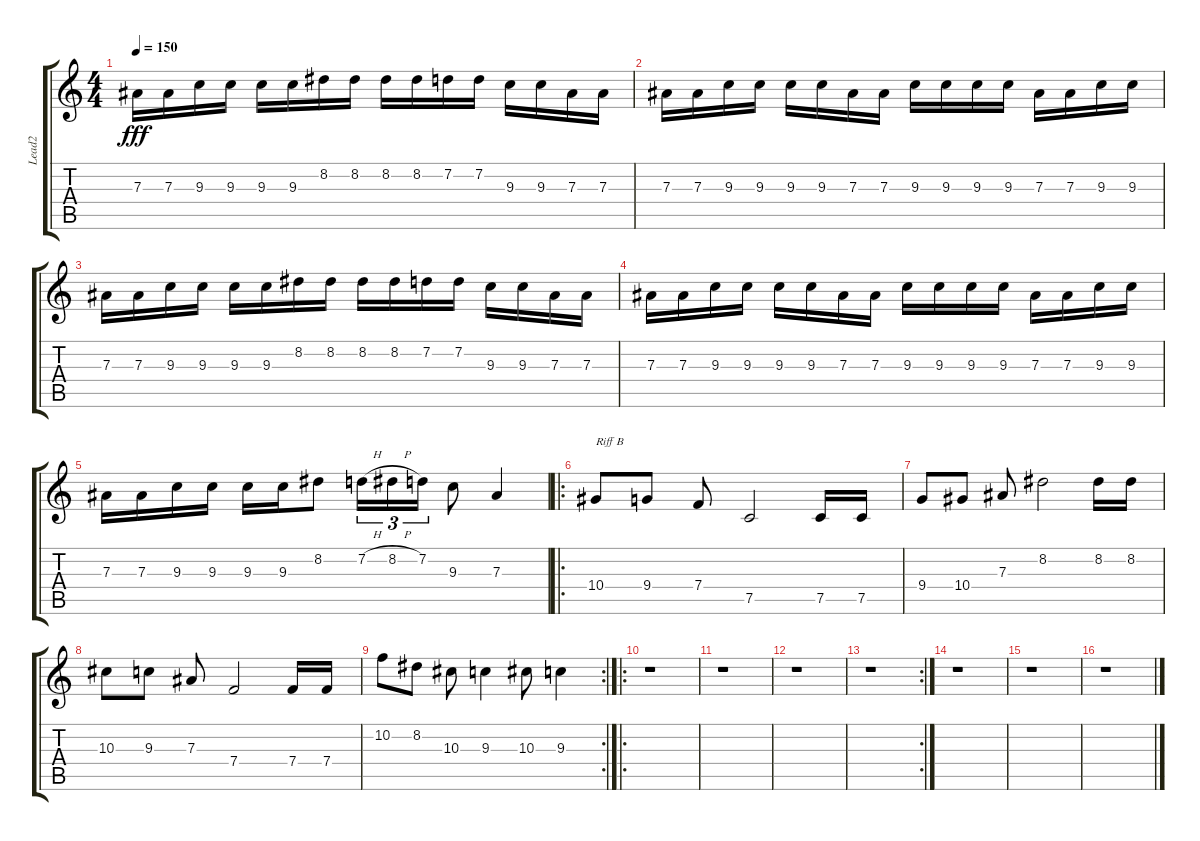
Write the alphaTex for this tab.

\track ("Lead2" "Lead2") {instrument distortionguitar}
\staff {score tabs}
\tuning (C4 G3 Eb3 Bb2 F2 C2) {hide}
\ts (4 4)
\tempo 150
\clef g2
\ks c
7.3.16{dy fff} 7.3.16 9.3.16 9.3.16 9.3.16 9.3.16 8.2.16 8.2.16 8.2.16 8.2.16 7.2.16 7.2.16 9.3.16 9.3.16 7.3.16 7.3.16 |
7.3.16 7.3.16 9.3.16 9.3.16 9.3.16 9.3.16 7.3.16 7.3.16 9.3.16 9.3.16 9.3.16 9.3.16 7.3.16 7.3.16 9.3.16 9.3.16 |
7.3.16 7.3.16 9.3.16 9.3.16 9.3.16 9.3.16 8.2.16 8.2.16 8.2.16 8.2.16 7.2.16 7.2.16 9.3.16 9.3.16 7.3.16 7.3.16 |
7.3.16 7.3.16 9.3.16 9.3.16 9.3.16 9.3.16 7.3.16 7.3.16 9.3.16 9.3.16 9.3.16 9.3.16 7.3.16 7.3.16 9.3.16 9.3.16 |
7.3.16 7.3.16 9.3.16 9.3.16 9.3.16 9.3.16 8.2.8 7.2{h}.16{tu (3 2)} 8.2{h}.16{tu (3 2)} 7.2.16{tu (3 2)} 9.3.8 7.3.4 |
\ro
10.4.8{txt "Riff B"} 9.4.8 7.4.8 7.5.2 7.5.16 7.5.16 |
9.4.8 10.4.8 7.3.8 8.2.2 8.2.16 8.2.16 |
10.3.8 9.3.8 7.3.8 7.4.2 7.4.16 7.4.16 |
\rc 2
10.2.8 8.2.8 10.3.8 9.3.4 10.3.8 9.3.4 |
\ro
r.1 |
r.1 |
r.1 |
\rc 2
r.1 |
r.1 |
r.1 |
r.1
